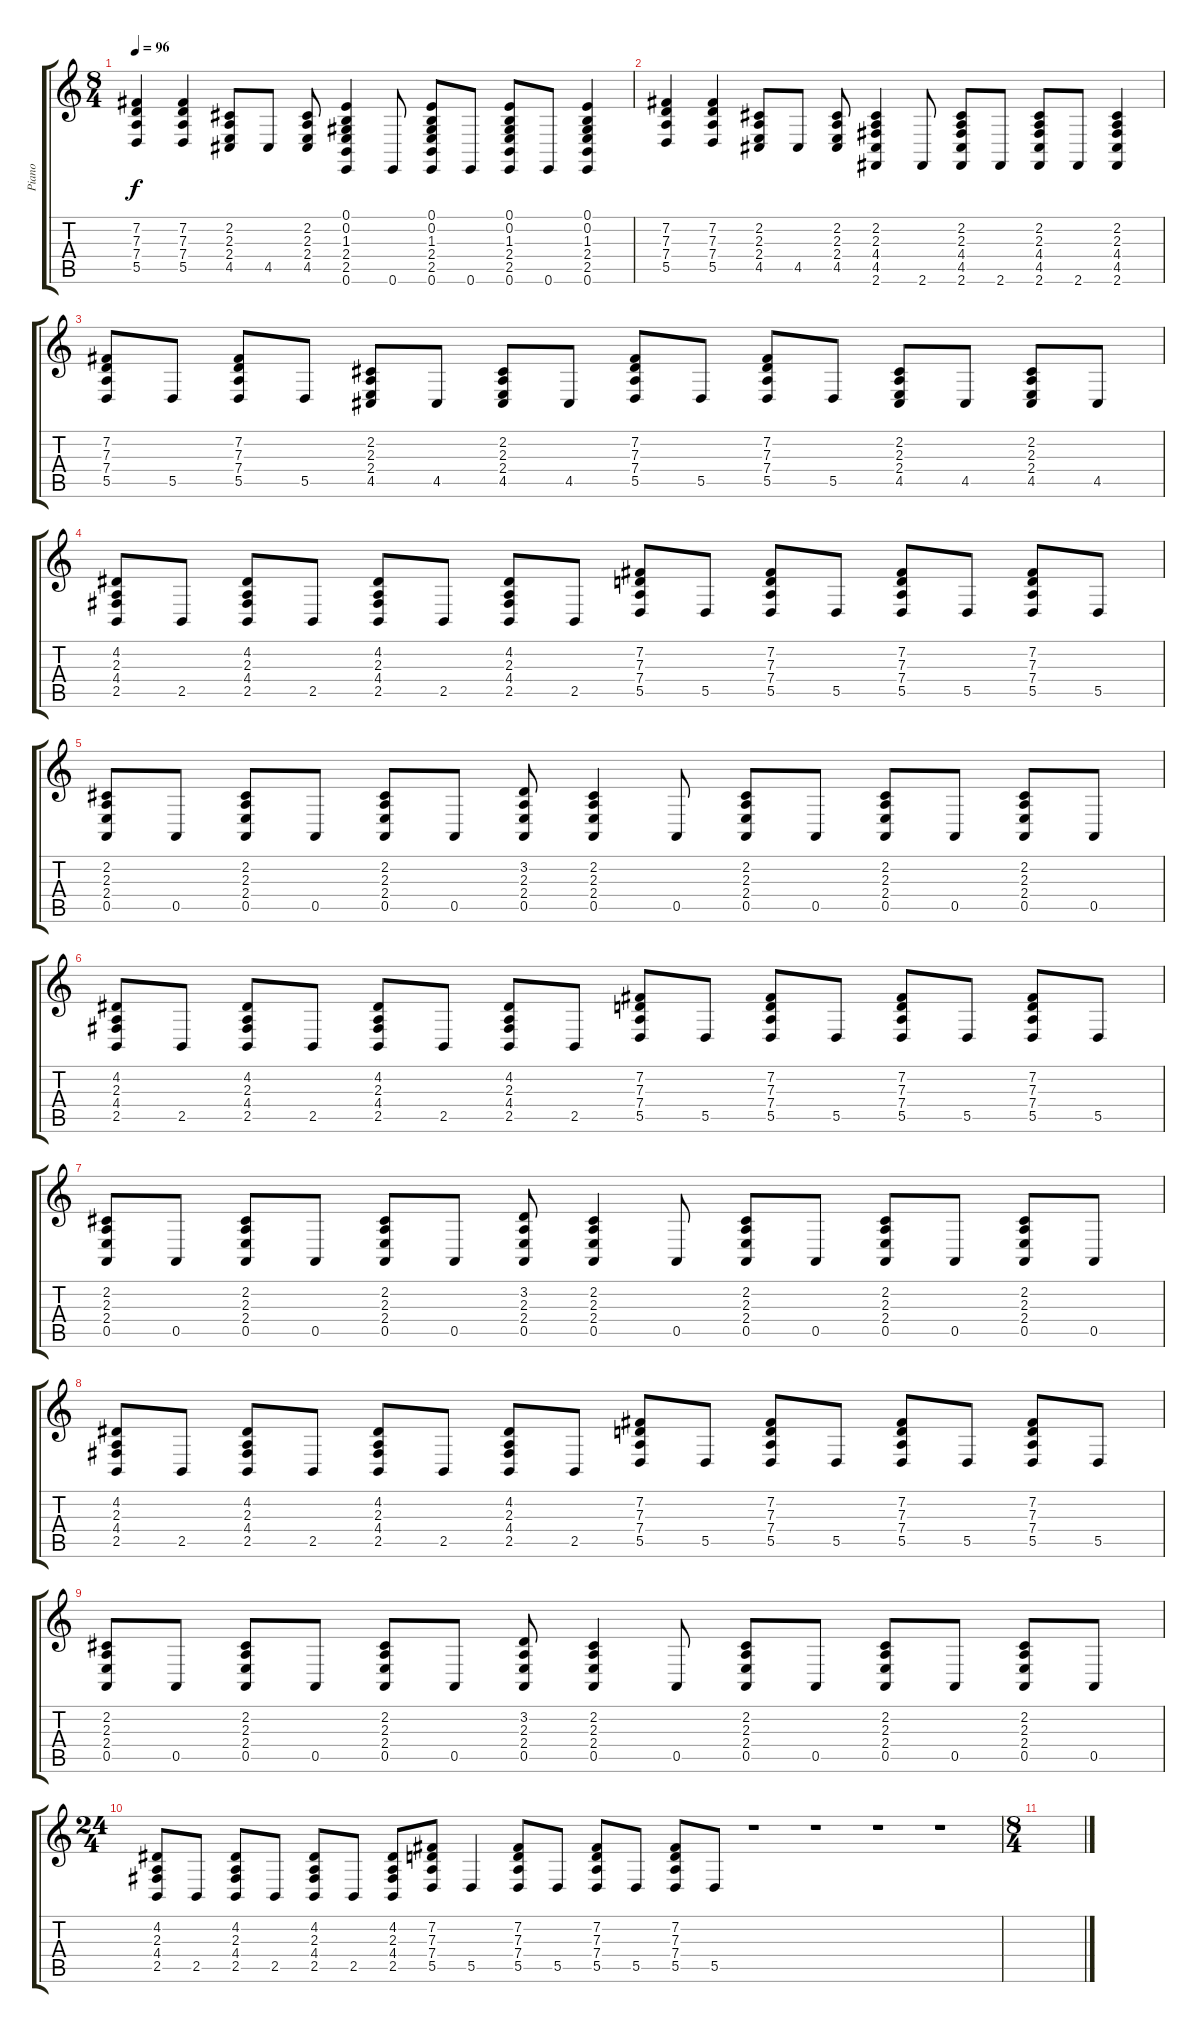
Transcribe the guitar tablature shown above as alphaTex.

\track ("Piano" "Piano") {instrument acousticgrandpiano}
\staff {score tabs}
\tuning (E4 B3 G3 D3 A2 E2) {hide}
\ts (8 4)
\tempo 96
\clef g2
\ks c
(7.2 7.3 7.4 5.5).4{dy f} (7.2 7.3 7.4 5.5).4 (2.2 2.3 2.4 4.5).8 4.5.8 (2.2 2.3 2.4 4.5).8 (0.1 0.2 1.3 2.4 2.5 0.6).4 0.6.8 (0.1 0.2 1.3 2.4 2.5 0.6).8 0.6.8 (0.1 0.2 1.3 2.4 2.5 0.6).8 0.6.8 (0.1 0.2 1.3 2.4 2.5 0.6).4 |
(7.2 7.3 7.4 5.5).4 (7.2 7.3 7.4 5.5).4 (2.2 2.3 2.4 4.5).8 4.5.8 (2.2 2.3 2.4 4.5).8 (2.2 2.3 4.4 4.5 2.6).4 2.6.8 (2.2 2.3 4.4 4.5 2.6).8 2.6.8 (2.2 2.3 4.4 4.5 2.6).8 2.6.8 (2.2 2.3 4.4 4.5 2.6).4 |
(7.2 7.3 7.4 5.5).8 5.5.8 (7.2 7.3 7.4 5.5).8 5.5.8 (2.2 2.3 2.4 4.5).8 4.5.8 (2.2 2.3 2.4 4.5).8 4.5.8 (7.2 7.3 7.4 5.5).8 5.5.8 (7.2 7.3 7.4 5.5).8 5.5.8 (2.2 2.3 2.4 4.5).8 4.5.8 (2.2 2.3 2.4 4.5).8 4.5.8 |
(4.2 2.3 4.4 2.5).8 2.5.8 (4.2 2.3 4.4 2.5).8 2.5.8 (4.2 2.3 4.4 2.5).8 2.5.8 (4.2 2.3 4.4 2.5).8 2.5.8 (7.2 7.3 7.4 5.5).8 5.5.8 (7.2 7.3 7.4 5.5).8 5.5.8 (7.2 7.3 7.4 5.5).8 5.5.8 (7.2 7.3 7.4 5.5).8 5.5.8 |
(2.2 2.3 2.4 0.5).8 0.5.8 (2.2 2.3 2.4 0.5).8 0.5.8 (2.2 2.3 2.4 0.5).8 0.5.8 (3.2 2.3 2.4 0.5).8 (2.2 2.3 2.4 0.5).4 0.5.8 (2.2 2.3 2.4 0.5).8 0.5.8 (2.2 2.3 2.4 0.5).8 0.5.8 (2.2 2.3 2.4 0.5).8 0.5.8 |
(4.2 2.3 4.4 2.5).8 2.5.8 (4.2 2.3 4.4 2.5).8 2.5.8 (4.2 2.3 4.4 2.5).8 2.5.8 (4.2 2.3 4.4 2.5).8 2.5.8 (7.2 7.3 7.4 5.5).8 5.5.8 (7.2 7.3 7.4 5.5).8 5.5.8 (7.2 7.3 7.4 5.5).8 5.5.8 (7.2 7.3 7.4 5.5).8 5.5.8 |
(2.2 2.3 2.4 0.5).8 0.5.8 (2.2 2.3 2.4 0.5).8 0.5.8 (2.2 2.3 2.4 0.5).8 0.5.8 (3.2 2.3 2.4 0.5).8 (2.2 2.3 2.4 0.5).4 0.5.8 (2.2 2.3 2.4 0.5).8 0.5.8 (2.2 2.3 2.4 0.5).8 0.5.8 (2.2 2.3 2.4 0.5).8 0.5.8 |
(4.2 2.3 4.4 2.5).8 2.5.8 (4.2 2.3 4.4 2.5).8 2.5.8 (4.2 2.3 4.4 2.5).8 2.5.8 (4.2 2.3 4.4 2.5).8 2.5.8 (7.2 7.3 7.4 5.5).8 5.5.8 (7.2 7.3 7.4 5.5).8 5.5.8 (7.2 7.3 7.4 5.5).8 5.5.8 (7.2 7.3 7.4 5.5).8 5.5.8 |
(2.2 2.3 2.4 0.5).8 0.5.8 (2.2 2.3 2.4 0.5).8 0.5.8 (2.2 2.3 2.4 0.5).8 0.5.8 (3.2 2.3 2.4 0.5).8 (2.2 2.3 2.4 0.5).4 0.5.8 (2.2 2.3 2.4 0.5).8 0.5.8 (2.2 2.3 2.4 0.5).8 0.5.8 (2.2 2.3 2.4 0.5).8 0.5.8 |
\ts (24 4)
(4.2 2.3 4.4 2.5).8 2.5.8 (4.2 2.3 4.4 2.5).8 2.5.8 (4.2 2.3 4.4 2.5).8 2.5.8 (4.2 2.3 4.4 2.5).8 (7.2 7.3 7.4 5.5).8 5.5.4 (7.2 7.3 7.4 5.5).8 5.5.8 (7.2 7.3 7.4 5.5).8 5.5.8 (7.2 7.3 7.4 5.5).8 5.5.8 r.1 r.1 r.1 r.1 |
\ts (8 4)
